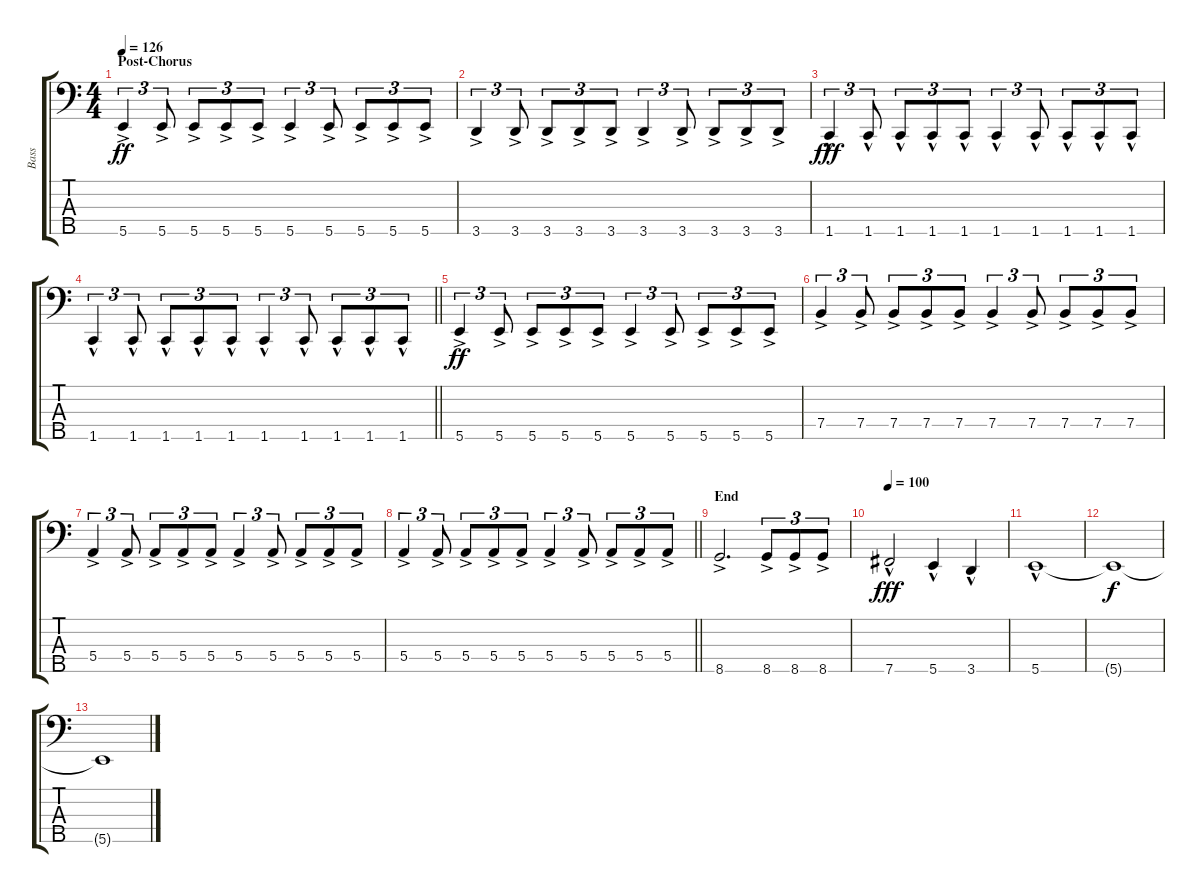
\track ("Bass" "Bass") {instrument electricbassfinger}
\staff {score tabs}
\tuning (G2 D2 A1 E1 B0) {hide}
\ts (4 4)
\section ("" "Post-Chorus")
\tempo 126
\clef f4
\ks c
5.5{ac}.4{tu (3 2) dy ff} 5.5{ac}.8{tu (3 2)} 5.5{ac}.8{tu (3 2)} 5.5{ac}.8{tu (3 2)} 5.5{ac}.8{tu (3 2)} 5.5{ac}.4{tu (3 2)} 5.5{ac}.8{tu (3 2)} 5.5{ac}.8{tu (3 2)} 5.5{ac}.8{tu (3 2)} 5.5{ac}.8{tu (3 2)} |
3.5{ac}.4{tu (3 2)} 3.5{ac}.8{tu (3 2)} 3.5{ac}.8{tu (3 2)} 3.5{ac}.8{tu (3 2)} 3.5{ac}.8{tu (3 2)} 3.5{ac}.4{tu (3 2)} 3.5{ac}.8{tu (3 2)} 3.5{ac}.8{tu (3 2)} 3.5{ac}.8{tu (3 2)} 3.5{ac}.8{tu (3 2)} |
1.5{hac}.4{tu (3 2) dy fff} 1.5{hac}.8{tu (3 2)} 1.5{hac}.8{tu (3 2)} 1.5{hac}.8{tu (3 2)} 1.5{hac}.8{tu (3 2)} 1.5{hac}.4{tu (3 2)} 1.5{hac}.8{tu (3 2)} 1.5{hac}.8{tu (3 2)} 1.5{hac}.8{tu (3 2)} 1.5{hac}.8{tu (3 2)} |
\barLineRight lightlight
1.5{hac}.4{tu (3 2)} 1.5{hac}.8{tu (3 2)} 1.5{hac}.8{tu (3 2)} 1.5{hac}.8{tu (3 2)} 1.5{hac}.8{tu (3 2)} 1.5{hac}.4{tu (3 2)} 1.5{hac}.8{tu (3 2)} 1.5{hac}.8{tu (3 2)} 1.5{hac}.8{tu (3 2)} 1.5{hac}.8{tu (3 2)} |
\section ("" "")
5.5{ac}.4{tu (3 2) dy ff} 5.5{ac}.8{tu (3 2)} 5.5{ac}.8{tu (3 2)} 5.5{ac}.8{tu (3 2)} 5.5{ac}.8{tu (3 2)} 5.5{ac}.4{tu (3 2)} 5.5{ac}.8{tu (3 2)} 5.5{ac}.8{tu (3 2)} 5.5{ac}.8{tu (3 2)} 5.5{ac}.8{tu (3 2)} |
7.4{ac}.4{tu (3 2)} 7.4{ac}.8{tu (3 2)} 7.4{ac}.8{tu (3 2)} 7.4{ac}.8{tu (3 2)} 7.4{ac}.8{tu (3 2)} 7.4{ac}.4{tu (3 2)} 7.4{ac}.8{tu (3 2)} 7.4{ac}.8{tu (3 2)} 7.4{ac}.8{tu (3 2)} 7.4{ac}.8{tu (3 2)} |
5.4{ac}.4{tu (3 2)} 5.4{ac}.8{tu (3 2)} 5.4{ac}.8{tu (3 2)} 5.4{ac}.8{tu (3 2)} 5.4{ac}.8{tu (3 2)} 5.4{ac}.4{tu (3 2)} 5.4{ac}.8{tu (3 2)} 5.4{ac}.8{tu (3 2)} 5.4{ac}.8{tu (3 2)} 5.4{ac}.8{tu (3 2)} |
\barLineRight lightlight
5.4{ac}.4{tu (3 2)} 5.4{ac}.8{tu (3 2)} 5.4{ac}.8{tu (3 2)} 5.4{ac}.8{tu (3 2)} 5.4{ac}.8{tu (3 2)} 5.4{ac}.4{tu (3 2)} 5.4{ac}.8{tu (3 2)} 5.4{ac}.8{tu (3 2)} 5.4{ac}.8{tu (3 2)} 5.4{ac}.8{tu (3 2)} |
\section ("" "End")
8.5{ac}.2{d} 8.5{ac}.8{tu (3 2)} 8.5{ac}.8{tu (3 2)} 8.5{ac}.8{tu (3 2)} |
\tempo 100
7.5{hac}.2{dy fff} 5.5{hac}.4 3.5{hac}.4 |
5.5{hac}.1 |
5.5{t}.1{dy f volume 0} |
5.5{t}.1
